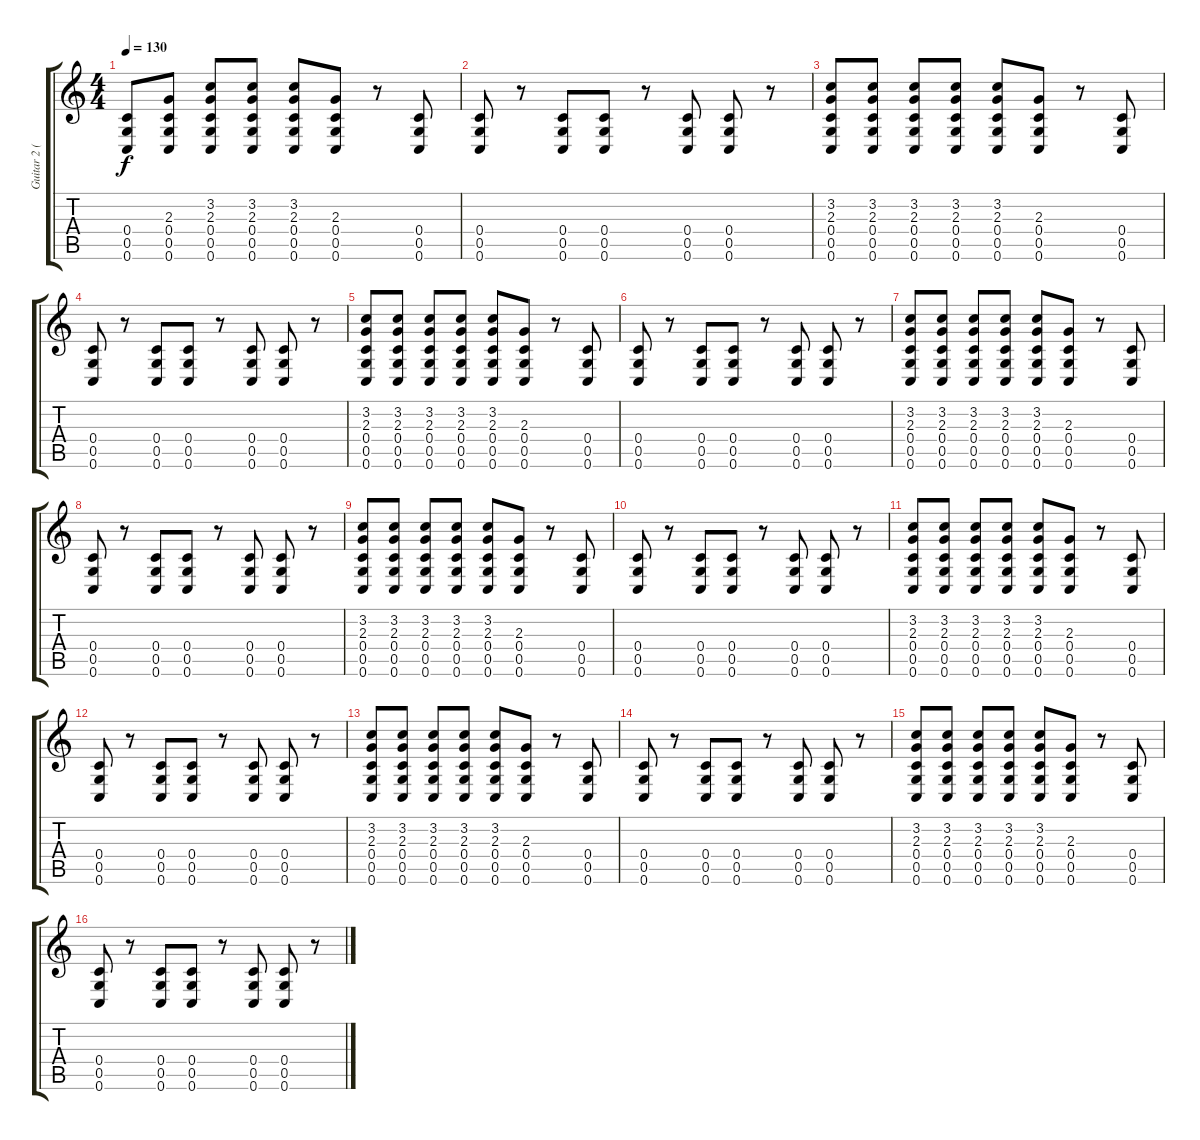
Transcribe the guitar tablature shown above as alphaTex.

\track ("Guitar 2 (Ahrue Luster)" "Guitar 2 (") {instrument distortionguitar}
\staff {score tabs}
\tuning (D4 A3 F3 C3 G2 C2) {hide}
\ts (4 4)
\tempo 130
\clef g2
\ks c
(0.4 0.5 0.6).8{dy f} (2.3 0.4 0.5 0.6).8 (3.2 2.3 0.4 0.5 0.6).8 (3.2 2.3 0.4 0.5 0.6).8 (3.2 2.3 0.4 0.5 0.6).8 (2.3 0.4 0.5 0.6).8 r.8 (0.4 0.5 0.6).8 |
(0.4 0.5 0.6).8 r.8 (0.4 0.5 0.6).8 (0.4 0.5 0.6).8 r.8 (0.4 0.5 0.6).8 (0.4 0.5 0.6).8 r.8 |
(3.2 2.3 0.4 0.5 0.6).8 (3.2 2.3 0.4 0.5 0.6).8 (3.2 2.3 0.4 0.5 0.6).8 (3.2 2.3 0.4 0.5 0.6).8 (3.2 2.3 0.4 0.5 0.6).8 (2.3 0.4 0.5 0.6).8 r.8 (0.4 0.5 0.6).8 |
(0.4 0.5 0.6).8 r.8 (0.4 0.5 0.6).8 (0.4 0.5 0.6).8 r.8 (0.4 0.5 0.6).8 (0.4 0.5 0.6).8 r.8 |
(3.2 2.3 0.4 0.5 0.6).8 (3.2 2.3 0.4 0.5 0.6).8 (3.2 2.3 0.4 0.5 0.6).8 (3.2 2.3 0.4 0.5 0.6).8 (3.2 2.3 0.4 0.5 0.6).8 (2.3 0.4 0.5 0.6).8 r.8 (0.4 0.5 0.6).8 |
(0.4 0.5 0.6).8 r.8 (0.4 0.5 0.6).8 (0.4 0.5 0.6).8 r.8 (0.4 0.5 0.6).8 (0.4 0.5 0.6).8 r.8 |
(3.2 2.3 0.4 0.5 0.6).8 (3.2 2.3 0.4 0.5 0.6).8 (3.2 2.3 0.4 0.5 0.6).8 (3.2 2.3 0.4 0.5 0.6).8 (3.2 2.3 0.4 0.5 0.6).8 (2.3 0.4 0.5 0.6).8 r.8 (0.4 0.5 0.6).8 |
(0.4 0.5 0.6).8 r.8 (0.4 0.5 0.6).8 (0.4 0.5 0.6).8 r.8 (0.4 0.5 0.6).8 (0.4 0.5 0.6).8 r.8 |
(3.2 2.3 0.4 0.5 0.6).8 (3.2 2.3 0.4 0.5 0.6).8 (3.2 2.3 0.4 0.5 0.6).8 (3.2 2.3 0.4 0.5 0.6).8 (3.2 2.3 0.4 0.5 0.6).8 (2.3 0.4 0.5 0.6).8 r.8 (0.4 0.5 0.6).8 |
(0.4 0.5 0.6).8 r.8 (0.4 0.5 0.6).8 (0.4 0.5 0.6).8 r.8 (0.4 0.5 0.6).8 (0.4 0.5 0.6).8 r.8 |
(3.2 2.3 0.4 0.5 0.6).8 (3.2 2.3 0.4 0.5 0.6).8 (3.2 2.3 0.4 0.5 0.6).8 (3.2 2.3 0.4 0.5 0.6).8 (3.2 2.3 0.4 0.5 0.6).8 (2.3 0.4 0.5 0.6).8 r.8 (0.4 0.5 0.6).8 |
(0.4 0.5 0.6).8 r.8 (0.4 0.5 0.6).8 (0.4 0.5 0.6).8 r.8 (0.4 0.5 0.6).8 (0.4 0.5 0.6).8 r.8 |
(3.2 2.3 0.4 0.5 0.6).8 (3.2 2.3 0.4 0.5 0.6).8 (3.2 2.3 0.4 0.5 0.6).8 (3.2 2.3 0.4 0.5 0.6).8 (3.2 2.3 0.4 0.5 0.6).8 (2.3 0.4 0.5 0.6).8 r.8 (0.4 0.5 0.6).8 |
(0.4 0.5 0.6).8 r.8 (0.4 0.5 0.6).8 (0.4 0.5 0.6).8 r.8 (0.4 0.5 0.6).8 (0.4 0.5 0.6).8 r.8 |
(3.2 2.3 0.4 0.5 0.6).8 (3.2 2.3 0.4 0.5 0.6).8 (3.2 2.3 0.4 0.5 0.6).8 (3.2 2.3 0.4 0.5 0.6).8 (3.2 2.3 0.4 0.5 0.6).8 (2.3 0.4 0.5 0.6).8 r.8 (0.4 0.5 0.6).8 |
(0.4 0.5 0.6).8 r.8 (0.4 0.5 0.6).8 (0.4 0.5 0.6).8 r.8 (0.4 0.5 0.6).8 (0.4 0.5 0.6).8 r.8
